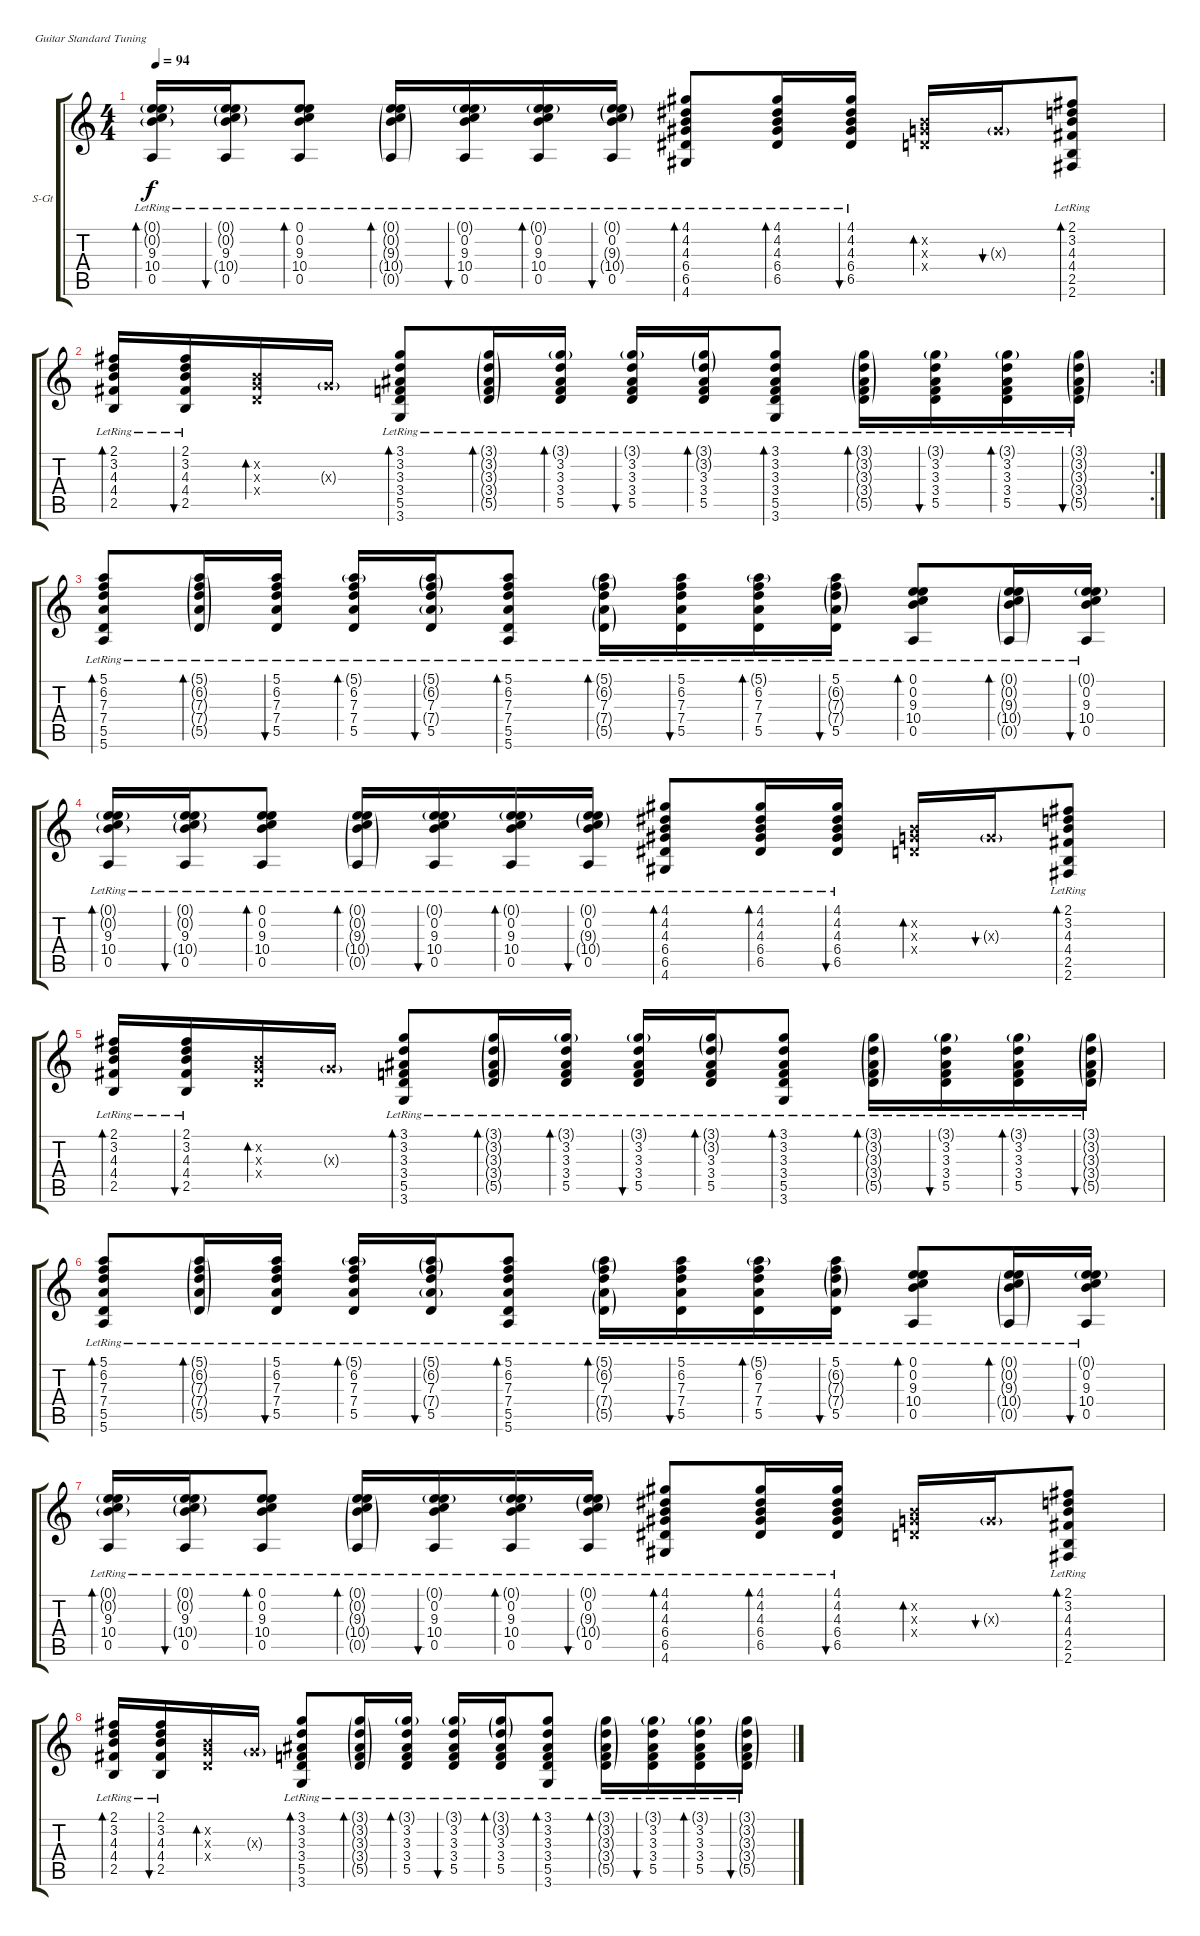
\bracketExtendMode groupsimilarinstruments
\firstSystemTrackNameOrientation horizontal
\otherSystemsTrackNameOrientation horizontal
\track ("Acoustic Guitar" "S-Gt") {instrument acousticguitarsteel}
\staff {score tabs}
\tuning (E4 B3 G3 D3 A2 E2)
\ts (4 4)
\tempo 94
\clef g2
\ks c
(0.1{g lr} 0.2{g lr} 9.3{lr} 10.4{lr} 0.5{lr}).16{bd 60 dy f} (0.1{g lr} 0.2{g lr} 9.3{lr} 10.4{g lr} 0.5{lr}).16{bu 60} (0.1{lr} 0.2{lr} 9.3{lr} 10.4{lr} 0.5{lr}).8{bd 60} (0.1{g lr} 0.2{g lr} 9.3{g lr} 10.4{g lr} 0.5{g lr}).16{bd 60} (0.1{g lr} 0.2{lr} 9.3{lr} 10.4{lr} 0.5{lr}).16{bu 60} (0.1{g lr} 0.2{lr} 9.3{lr} 10.4{lr} 0.5{lr}).16{bd 60} (0.1{g lr} 0.2{lr} 9.3{g lr} 10.4{g lr} 0.5{lr}).16{bu 60} (4.1{lr} 4.2{lr} 4.3{lr} 6.4{lr} 6.5{lr} 4.6{lr}).8{bd 60} (4.1{lr} 4.2{lr} 4.3{lr} 6.4{lr} 6.5{lr}).16{bd 60} (4.1{lr} 4.2{lr} 4.3{lr} 6.4{lr} 6.5{lr}).16{bu 60} (0.2{x} 0.3{x} 0.4{x}).16{bd 60} 0.3{g x}.16{bu 60} (2.1{lr} 3.2{lr} 4.3{lr} 4.4{lr} 2.5{lr} 2.6{lr}).8{bd 60} |
\rc 2
(2.1{lr} 3.2{lr} 4.3{lr} 4.4{lr} 2.5{lr}).16{bd 60} (2.1{lr} 3.2{lr} 4.3{lr} 4.4{lr} 2.5{lr}).16{bu 60} (0.2{x} 0.3{x} 0.4{x}).16{bd 60} 0.3{g x}.16 (3.1{lr} 3.2{lr} 3.3{lr} 3.4{lr} 5.5{lr} 3.6{lr}).8{bd 60} (3.1{g lr} 3.2{g lr} 3.3{g lr} 3.4{g lr} 5.5{g lr}).16{bd 60} (3.1{g lr} 3.2{lr} 3.3{lr} 3.4{lr} 5.5{lr}).16{bd 60} (3.1{g lr} 3.2{lr} 3.3{lr} 3.4{lr} 5.5{lr}).16{bu 60} (3.1{g lr} 3.2{g lr} 3.3{lr} 3.4{lr} 5.5{lr}).16{bd 60} (3.1{lr} 3.2{lr} 3.3{lr} 3.4{lr} 5.5{lr} 3.6{lr}).8{bd 60} (3.1{g lr} 3.2{g lr} 3.3{g lr} 3.4{g lr} 5.5{g lr}).16{bd 60} (3.1{g lr} 3.2{lr} 3.3{lr} 3.4{lr} 5.5{lr}).16{bu 60} (3.1{g lr} 3.2{lr} 3.3{lr} 3.4{lr} 5.5{lr}).16{bd 60} (3.1{g lr} 3.2{g lr} 3.3{g lr} 3.4{g lr} 5.5{g lr}).16{bu 60} |
(5.1{lr} 6.2{lr} 7.3{lr} 7.4{lr} 5.5{lr} 5.6{lr}).8{bd 60} (5.1{g lr} 6.2{g lr} 7.3{g lr} 7.4{g lr} 5.5{g lr}).16{bd 60} (5.1{lr} 6.2{lr} 7.3{lr} 7.4{lr} 5.5{lr}).16{bu 60} (5.1{g lr} 6.2{lr} 7.3{lr} 7.4{lr} 5.5{lr}).16{bd 60} (5.1{g lr} 6.2{g lr} 7.3{lr} 7.4{g lr} 5.5{lr}).16{bu 60} (5.1{lr} 6.2{lr} 7.3{lr} 7.4{lr} 5.5{lr} 5.6{lr}).8{bd 60} (5.1{g lr} 6.2{g lr} 7.3{lr} 7.4{g lr} 5.5{g lr}).16{bd 60} (5.1{lr} 6.2{lr} 7.3{lr} 7.4{lr} 5.5{lr}).16{bu 60} (5.1{g lr} 6.2{lr} 7.3{lr} 7.4{lr} 5.5{lr}).16{bd 60} (5.1{lr} 6.2{g lr} 7.3{g lr} 7.4{g lr} 5.5{lr}).16{bu 60} (0.1{lr} 0.2{lr} 9.3{lr} 10.4{lr} 0.5{lr}).8{bd 60} (0.1{g lr} 0.2{g lr} 9.3{g lr} 10.4{g lr} 0.5{g lr}).16{bd 60} (0.1{g lr} 0.2{lr} 9.3{lr} 10.4{lr} 0.5{lr}).16{bu 60} |
(0.1{g lr} 0.2{g lr} 9.3{lr} 10.4{lr} 0.5{lr}).16{bd 60} (0.1{g lr} 0.2{g lr} 9.3{lr} 10.4{g lr} 0.5{lr}).16{bu 60} (0.1{lr} 0.2{lr} 9.3{lr} 10.4{lr} 0.5{lr}).8{bd 60} (0.1{g lr} 0.2{g lr} 9.3{g lr} 10.4{g lr} 0.5{g lr}).16{bd 60} (0.1{g lr} 0.2{lr} 9.3{lr} 10.4{lr} 0.5{lr}).16{bu 60} (0.1{g lr} 0.2{lr} 9.3{lr} 10.4{lr} 0.5{lr}).16{bd 60} (0.1{g lr} 0.2{lr} 9.3{g lr} 10.4{g lr} 0.5{lr}).16{bu 60} (4.1{lr} 4.2{lr} 4.3{lr} 6.4{lr} 6.5{lr} 4.6{lr}).8{bd 60} (4.1{lr} 4.2{lr} 4.3{lr} 6.4{lr} 6.5{lr}).16{bd 60} (4.1{lr} 4.2{lr} 4.3{lr} 6.4{lr} 6.5{lr}).16{bu 60} (0.2{x} 0.3{x} 0.4{x}).16{bd 60} 0.3{g x}.16{bu 60} (2.1{lr} 3.2{lr} 4.3{lr} 4.4{lr} 2.5{lr} 2.6{lr}).8{bd 60} |
(2.1{lr} 3.2{lr} 4.3{lr} 4.4{lr} 2.5{lr}).16{bd 60} (2.1{lr} 3.2{lr} 4.3{lr} 4.4{lr} 2.5{lr}).16{bu 60} (0.2{x} 0.3{x} 0.4{x}).16{bd 60} 0.3{g x}.16 (3.1{lr} 3.2{lr} 3.3{lr} 3.4{lr} 5.5{lr} 3.6{lr}).8{bd 60} (3.1{g lr} 3.2{g lr} 3.3{g lr} 3.4{g lr} 5.5{g lr}).16{bd 60} (3.1{g lr} 3.2{lr} 3.3{lr} 3.4{lr} 5.5{lr}).16{bd 60} (3.1{g lr} 3.2{lr} 3.3{lr} 3.4{lr} 5.5{lr}).16{bu 60} (3.1{g lr} 3.2{g lr} 3.3{lr} 3.4{lr} 5.5{lr}).16{bd 60} (3.1{lr} 3.2{lr} 3.3{lr} 3.4{lr} 5.5{lr} 3.6{lr}).8{bd 60} (3.1{g lr} 3.2{g lr} 3.3{g lr} 3.4{g lr} 5.5{g lr}).16{bd 60} (3.1{g lr} 3.2{lr} 3.3{lr} 3.4{lr} 5.5{lr}).16{bu 60} (3.1{g lr} 3.2{lr} 3.3{lr} 3.4{lr} 5.5{lr}).16{bd 60} (3.1{g lr} 3.2{g lr} 3.3{g lr} 3.4{g lr} 5.5{g lr}).16{bu 60} |
(5.1{lr} 6.2{lr} 7.3{lr} 7.4{lr} 5.5{lr} 5.6{lr}).8{bd 60} (5.1{g lr} 6.2{g lr} 7.3{g lr} 7.4{g lr} 5.5{g lr}).16{bd 60} (5.1{lr} 6.2{lr} 7.3{lr} 7.4{lr} 5.5{lr}).16{bu 60} (5.1{g lr} 6.2{lr} 7.3{lr} 7.4{lr} 5.5{lr}).16{bd 60} (5.1{g lr} 6.2{g lr} 7.3{lr} 7.4{g lr} 5.5{lr}).16{bu 60} (5.1{lr} 6.2{lr} 7.3{lr} 7.4{lr} 5.5{lr} 5.6{lr}).8{bd 60} (5.1{g lr} 6.2{g lr} 7.3{lr} 7.4{g lr} 5.5{g lr}).16{bd 60} (5.1{lr} 6.2{lr} 7.3{lr} 7.4{lr} 5.5{lr}).16{bu 60} (5.1{g lr} 6.2{lr} 7.3{lr} 7.4{lr} 5.5{lr}).16{bd 60} (5.1{lr} 6.2{g lr} 7.3{g lr} 7.4{g lr} 5.5{lr}).16{bu 60} (0.1{lr} 0.2{lr} 9.3{lr} 10.4{lr} 0.5{lr}).8{bd 60} (0.1{g lr} 0.2{g lr} 9.3{g lr} 10.4{g lr} 0.5{g lr}).16{bd 60} (0.1{g lr} 0.2{lr} 9.3{lr} 10.4{lr} 0.5{lr}).16{bu 60} |
(0.1{g lr} 0.2{g lr} 9.3{lr} 10.4{lr} 0.5{lr}).16{bd 60} (0.1{g lr} 0.2{g lr} 9.3{lr} 10.4{g lr} 0.5{lr}).16{bu 60} (0.1{lr} 0.2{lr} 9.3{lr} 10.4{lr} 0.5{lr}).8{bd 60} (0.1{g lr} 0.2{g lr} 9.3{g lr} 10.4{g lr} 0.5{g lr}).16{bd 60} (0.1{g lr} 0.2{lr} 9.3{lr} 10.4{lr} 0.5{lr}).16{bu 60} (0.1{g lr} 0.2{lr} 9.3{lr} 10.4{lr} 0.5{lr}).16{bd 60} (0.1{g lr} 0.2{lr} 9.3{g lr} 10.4{g lr} 0.5{lr}).16{bu 60} (4.1{lr} 4.2{lr} 4.3{lr} 6.4{lr} 6.5{lr} 4.6{lr}).8{bd 60} (4.1{lr} 4.2{lr} 4.3{lr} 6.4{lr} 6.5{lr}).16{bd 60} (4.1{lr} 4.2{lr} 4.3{lr} 6.4{lr} 6.5{lr}).16{bu 60} (0.2{x} 0.3{x} 0.4{x}).16{bd 60} 0.3{g x}.16{bu 60} (2.1{lr} 3.2{lr} 4.3{lr} 4.4{lr} 2.5{lr} 2.6{lr}).8{bd 60} |
(2.1{lr} 3.2{lr} 4.3{lr} 4.4{lr} 2.5{lr}).16{bd 60} (2.1{lr} 3.2{lr} 4.3{lr} 4.4{lr} 2.5{lr}).16{bu 60} (0.2{x} 0.3{x} 0.4{x}).16{bd 60} 0.3{g x}.16 (3.1{lr} 3.2{lr} 3.3{lr} 3.4{lr} 5.5{lr} 3.6{lr}).8{bd 60} (3.1{g lr} 3.2{g lr} 3.3{g lr} 3.4{g lr} 5.5{g lr}).16{bd 60} (3.1{g lr} 3.2{lr} 3.3{lr} 3.4{lr} 5.5{lr}).16{bd 60} (3.1{g lr} 3.2{lr} 3.3{lr} 3.4{lr} 5.5{lr}).16{bu 60} (3.1{g lr} 3.2{g lr} 3.3{lr} 3.4{lr} 5.5{lr}).16{bd 60} (3.1{lr} 3.2{lr} 3.3{lr} 3.4{lr} 5.5{lr} 3.6{lr}).8{bd 60} (3.1{g lr} 3.2{g lr} 3.3{g lr} 3.4{g lr} 5.5{g lr}).16{bd 60} (3.1{g lr} 3.2{lr} 3.3{lr} 3.4{lr} 5.5{lr}).16{bu 60} (3.1{g lr} 3.2{lr} 3.3{lr} 3.4{lr} 5.5{lr}).16{bd 60} (3.1{g lr} 3.2{g lr} 3.3{g lr} 3.4{g lr} 5.5{g lr}).16{bu 60}
